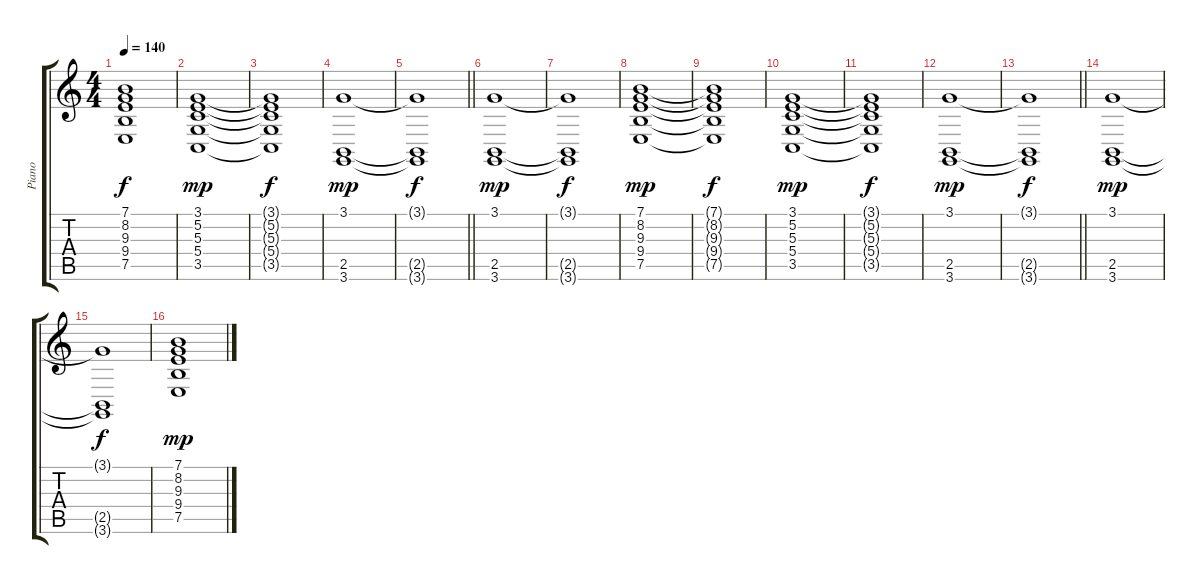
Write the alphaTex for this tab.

\track ("Piano" "Piano") {instrument synthstrings2}
\staff {score tabs}
\tuning (E4 B3 G3 D3 A2 E2) {hide}
\ts (4 4)
\tempo 140
\clef g2
\ks c
(7.1{t} 8.2{t} 9.3{t} 9.4{t} 7.5{t}).1{dy f} |
(3.1 5.2 5.3 5.4 3.5).1{dy mp} |
(3.1{t} 5.2{t} 5.3{t} 5.4{t} 3.5{t}).1{dy f} |
(3.1 2.5 3.6).1{dy mp} |
\barLineRight lightlight
(3.1{t} 2.5{t} 3.6{t}).1{dy f} |
(3.1 2.5 3.6).1{dy mp} |
(3.1{t} 2.5{t} 3.6{t}).1{dy f} |
(7.1 8.2 9.3 9.4 7.5).1{dy mp} |
(7.1{t} 8.2{t} 9.3{t} 9.4{t} 7.5{t}).1{dy f} |
(3.1 5.2 5.3 5.4 3.5).1{dy mp} |
(3.1{t} 5.2{t} 5.3{t} 5.4{t} 3.5{t}).1{dy f} |
(3.1 2.5 3.6).1{dy mp} |
\barLineRight lightlight
(3.1{t} 2.5{t} 3.6{t}).1{dy f} |
(3.1 2.5 3.6).1{dy mp} |
(3.1{t} 2.5{t} 3.6{t}).1{dy f} |
(7.1 8.2 9.3 9.4 7.5).1{dy mp}
